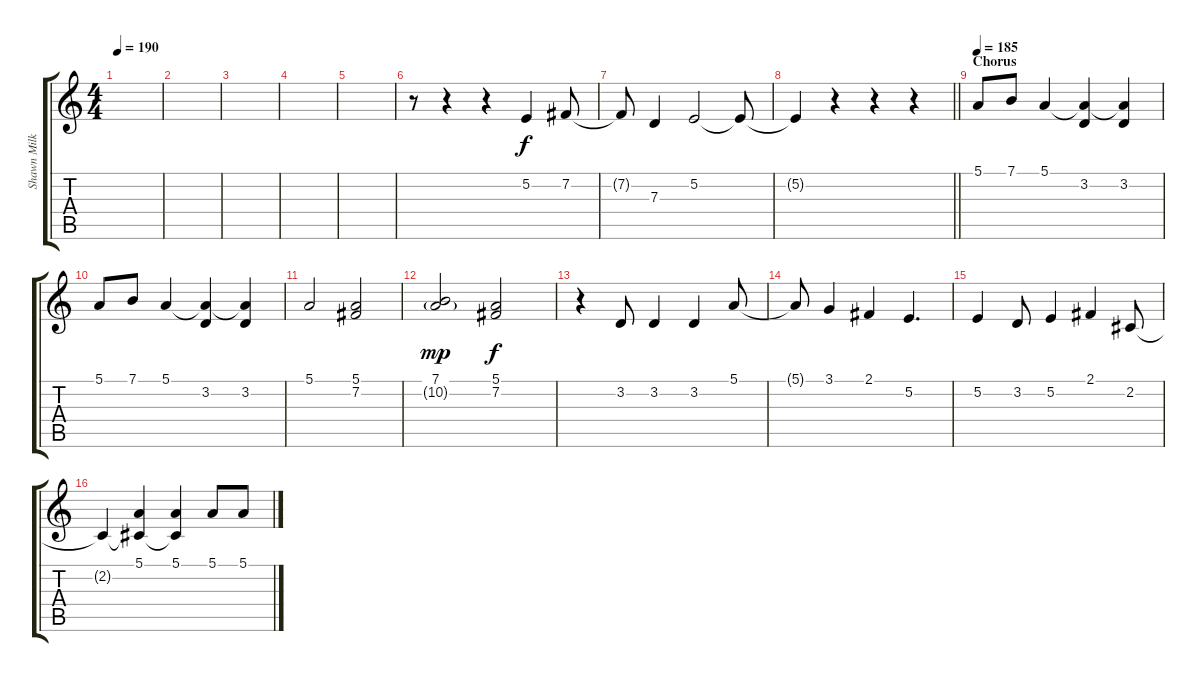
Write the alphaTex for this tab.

\track ("Shawn Milke - Vocals" "Shawn Milk") {instrument altosax}
\staff {score tabs}
\tuning (E4 B3 G3 D3 A2 E2) {hide}
\ts (4 4)
\tempo 190
\clef g2
\ks c
|
|
|
|
|
r.8 r.4 r.4 5.2.4 7.2.8 |
7.2{t}.8 7.3.4 5.2.2 5.2{t}.8 |
\barLineRight lightlight
5.2{t}.4 r.4 r.4 r.4 |
\section ("" "Chorus")
\tempo 185
5.1.8 7.1.8 5.1.4 (5.1{t} 3.2).4 (5.1{t} 3.2).4 |
5.1.8 7.1.8 5.1.4 (5.1{t} 3.2).4 (5.1{t} 3.2).4 |
5.1.2 (5.1 7.2).2 |
(7.1 10.2{g}).2{dy mp} (5.1 7.2).2{dy f} |
r.4 3.2.8 3.2.4 3.2.4 5.1.8 |
5.1{t}.8 3.1.4 2.1.4 5.2.4{d} |
5.2.4 3.2.8 5.2.4 2.1.4 2.2.8 |
2.2{t}.4 (5.1 2.2{t}).4 (5.1 2.2{t}).4 5.1.8 5.1.8
